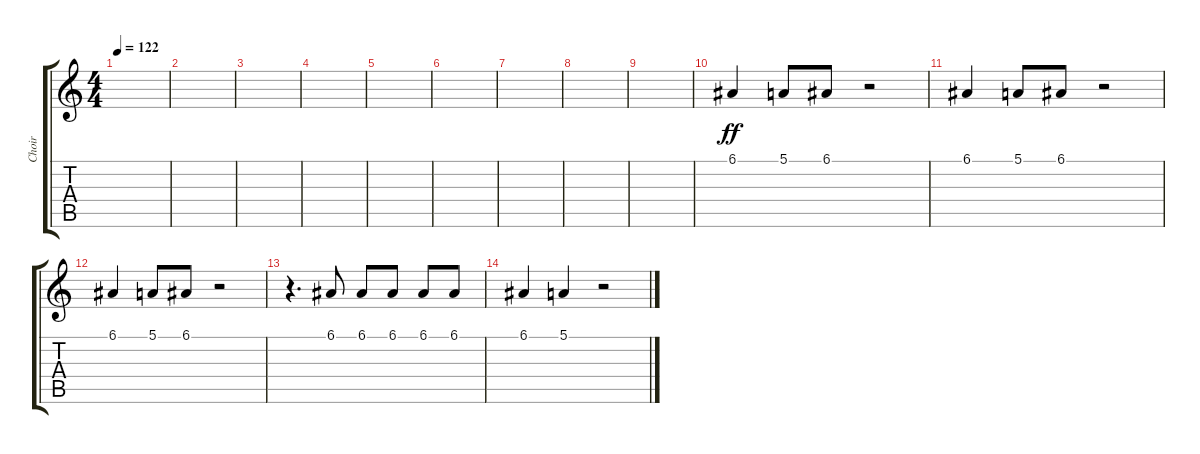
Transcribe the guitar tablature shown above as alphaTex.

\track ("Choir" "Choir") {instrument choiraahs}
\staff {score tabs}
\tuning (E4 B3 G3 D3 A2 E2) {hide}
\ts (4 4)
\tempo 122
\clef g2
\ks c
|
|
|
|
|
|
|
|
|
6.1.4{dy ff} 5.1.8 6.1.8 r.2 |
6.1.4 5.1.8 6.1.8 r.2 |
6.1.4 5.1.8 6.1.8 r.2 |
r.4{d} 6.1.8 6.1.8 6.1.8 6.1.8 6.1.8 |
6.1.4 5.1.4 r.2
